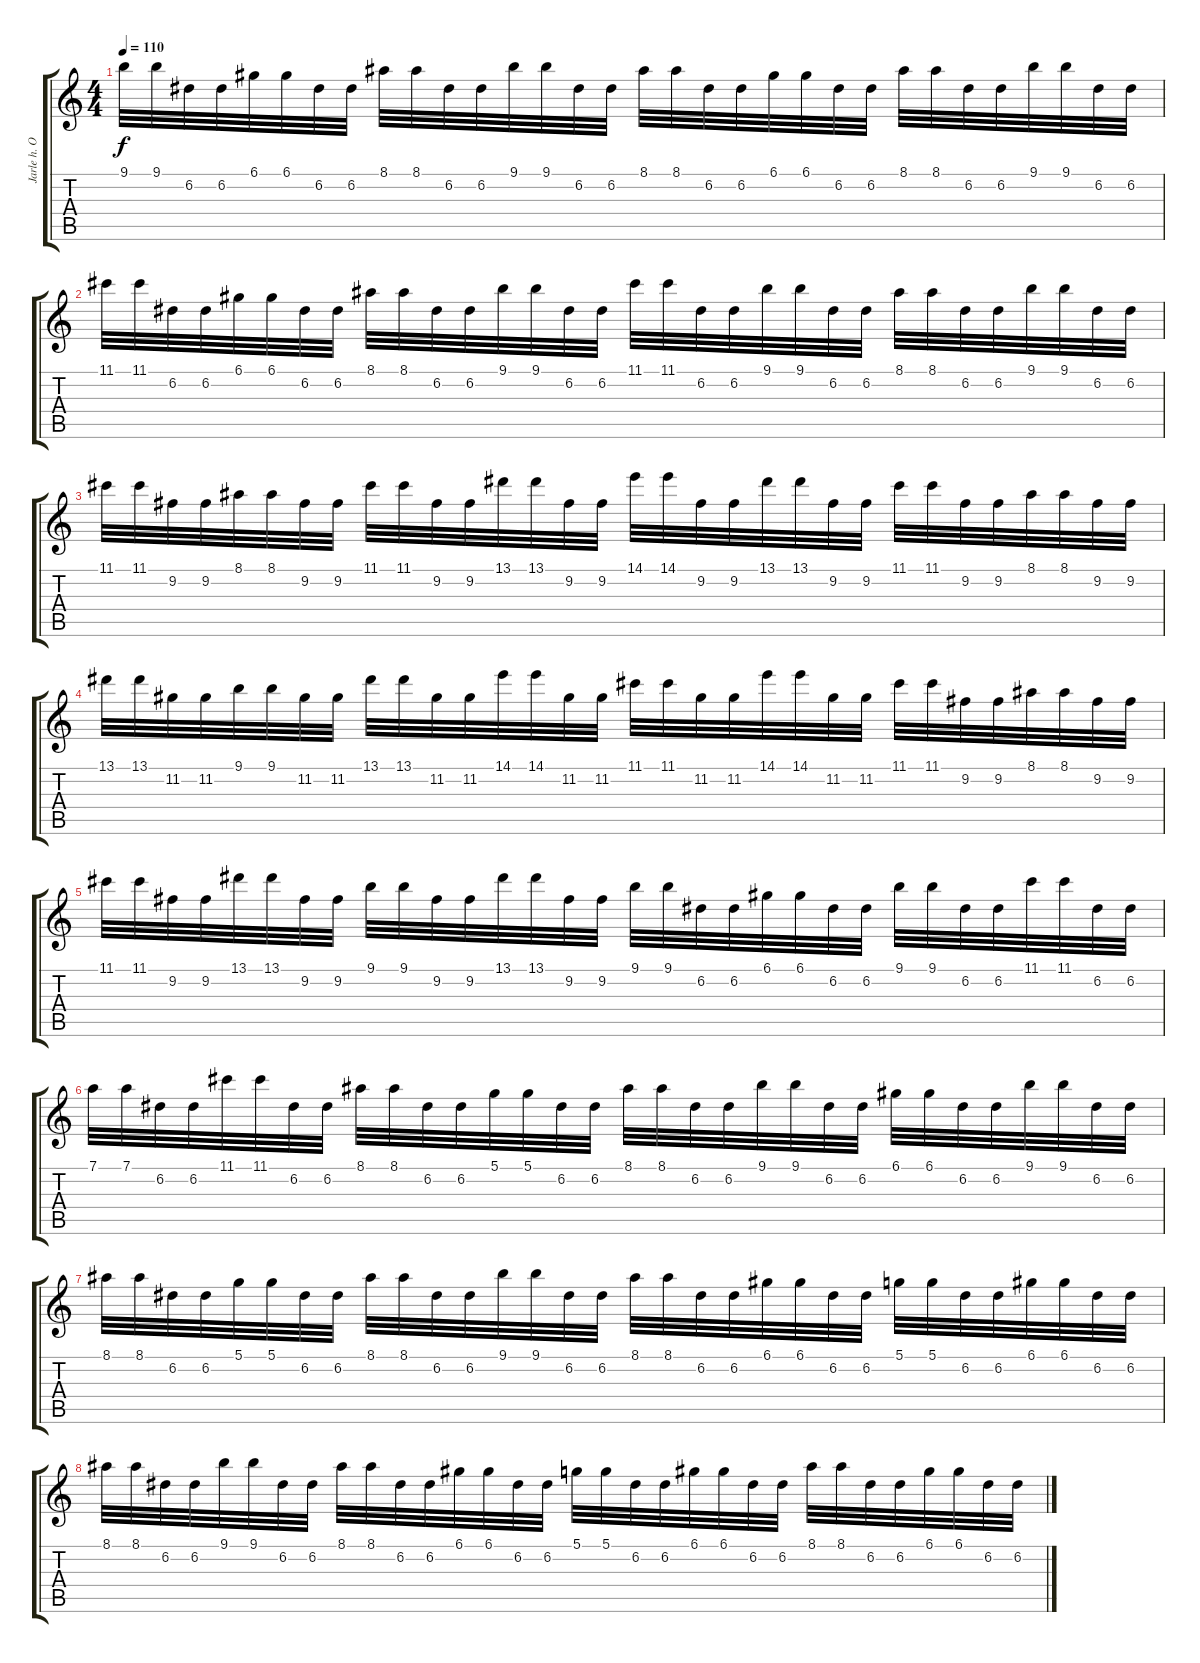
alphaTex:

\track ("Jarle h. Olsen" "Jarle h. O") {instrument distortionguitar}
\staff {score tabs}
\tuning (D4 A3 F3 C3 G2 D2) {hide}
\ts (4 4)
\tempo 110
\clef g2
\ks c
9.1.32{dy f} 9.1.32 6.2.32 6.2.32 6.1.32 6.1.32 6.2.32 6.2.32 8.1.32 8.1.32 6.2.32 6.2.32 9.1.32 9.1.32 6.2.32 6.2.32 8.1.32 8.1.32 6.2.32 6.2.32 6.1.32 6.1.32 6.2.32 6.2.32 8.1.32 8.1.32 6.2.32 6.2.32 9.1.32 9.1.32 6.2.32 6.2.32 |
11.1.32 11.1.32 6.2.32 6.2.32 6.1.32 6.1.32 6.2.32 6.2.32 8.1.32 8.1.32 6.2.32 6.2.32 9.1.32 9.1.32 6.2.32 6.2.32 11.1.32 11.1.32 6.2.32 6.2.32 9.1.32 9.1.32 6.2.32 6.2.32 8.1.32 8.1.32 6.2.32 6.2.32 9.1.32 9.1.32 6.2.32 6.2.32 |
11.1.32 11.1.32 9.2.32 9.2.32 8.1.32 8.1.32 9.2.32 9.2.32 11.1.32 11.1.32 9.2.32 9.2.32 13.1.32 13.1.32 9.2.32 9.2.32 14.1.32 14.1.32 9.2.32 9.2.32 13.1.32 13.1.32 9.2.32 9.2.32 11.1.32 11.1.32 9.2.32 9.2.32 8.1.32 8.1.32 9.2.32 9.2.32 |
13.1.32 13.1.32 11.2.32 11.2.32 9.1.32 9.1.32 11.2.32 11.2.32 13.1.32 13.1.32 11.2.32 11.2.32 14.1.32 14.1.32 11.2.32 11.2.32 11.1.32 11.1.32 11.2.32 11.2.32 14.1.32 14.1.32 11.2.32 11.2.32 11.1.32 11.1.32 9.2.32 9.2.32 8.1.32 8.1.32 9.2.32 9.2.32 |
11.1.32 11.1.32 9.2.32 9.2.32 13.1.32 13.1.32 9.2.32 9.2.32 9.1.32 9.1.32 9.2.32 9.2.32 13.1.32 13.1.32 9.2.32 9.2.32 9.1.32 9.1.32 6.2.32 6.2.32 6.1.32 6.1.32 6.2.32 6.2.32 9.1.32 9.1.32 6.2.32 6.2.32 11.1.32 11.1.32 6.2.32 6.2.32 |
7.1.32 7.1.32 6.2.32 6.2.32 11.1.32 11.1.32 6.2.32 6.2.32 8.1.32 8.1.32 6.2.32 6.2.32 5.1.32 5.1.32 6.2.32 6.2.32 8.1.32 8.1.32 6.2.32 6.2.32 9.1.32 9.1.32 6.2.32 6.2.32 6.1.32 6.1.32 6.2.32 6.2.32 9.1.32 9.1.32 6.2.32 6.2.32 |
8.1.32 8.1.32 6.2.32 6.2.32 5.1.32 5.1.32 6.2.32 6.2.32 8.1.32 8.1.32 6.2.32 6.2.32 9.1.32 9.1.32 6.2.32 6.2.32 8.1.32 8.1.32 6.2.32 6.2.32 6.1.32 6.1.32 6.2.32 6.2.32 5.1.32 5.1.32 6.2.32 6.2.32 6.1.32 6.1.32 6.2.32 6.2.32 |
8.1.32 8.1.32 6.2.32 6.2.32 9.1.32 9.1.32 6.2.32 6.2.32 8.1.32 8.1.32 6.2.32 6.2.32 6.1.32 6.1.32 6.2.32 6.2.32 5.1.32 5.1.32 6.2.32 6.2.32 6.1.32 6.1.32 6.2.32 6.2.32 8.1.32 8.1.32 6.2.32 6.2.32 6.1.32 6.1.32 6.2.32 6.2.32
